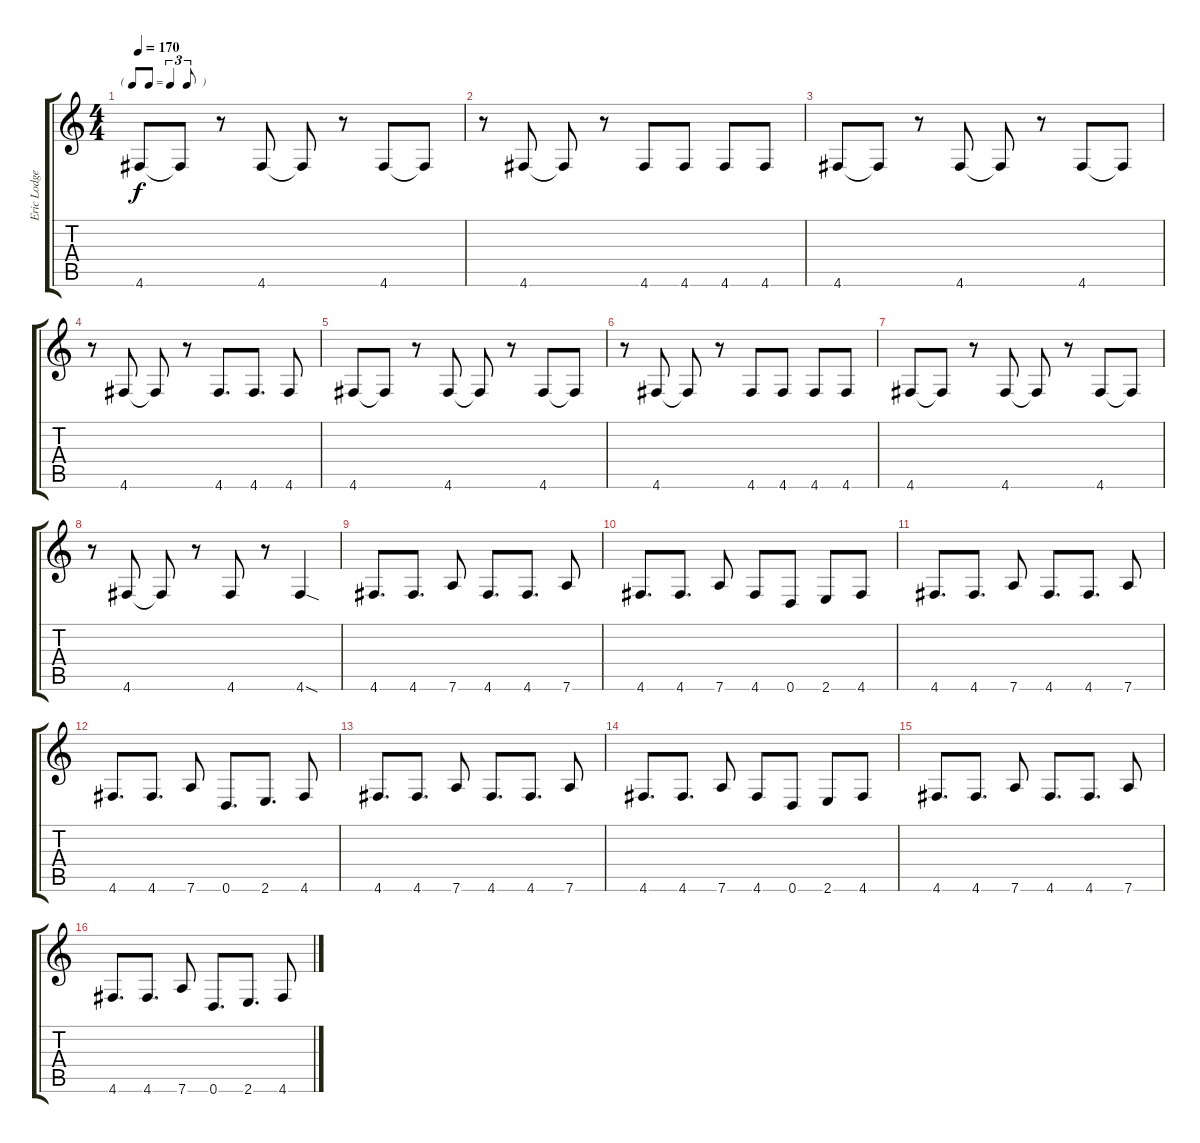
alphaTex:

\track ("Eric Lodge" "Eric Lodge") {instrument electricbassfinger}
\staff {score tabs}
\tuning (E4 B3 G3 D3 A2 D2) {hide}
\ts (4 4)
\tf triplet8th
\tempo 170
\clef g2
\ks c
4.6.8{dy f} 4.6{t}.8 r.8 4.6.8 4.6{t}.8 r.8 4.6.8 4.6{t}.8 |
r.8 4.6.8 4.6{t}.8 r.8 4.6.8 4.6.8 4.6.8 4.6.8 |
4.6.8 4.6{t}.8 r.8 4.6.8 4.6{t}.8 r.8 4.6.8 4.6{t}.8 |
r.8 4.6.8 4.6{t}.8 r.8 4.6.8{d} 4.6.8{d} 4.6.8 |
4.6.8 4.6{t}.8 r.8 4.6.8 4.6{t}.8 r.8 4.6.8 4.6{t}.8 |
r.8 4.6.8 4.6{t}.8 r.8 4.6.8 4.6.8 4.6.8 4.6.8 |
4.6.8 4.6{t}.8 r.8 4.6.8 4.6{t}.8 r.8 4.6.8 4.6{t}.8 |
r.8 4.6.8 4.6{t}.8 r.8 4.6.8 r.8 4.6{sod}.4 |
4.6.8{d} 4.6.8{d} 7.6.8 4.6.8{d} 4.6.8{d} 7.6.8 |
4.6.8{d} 4.6.8{d} 7.6.8 4.6.8 0.6.8 2.6.8 4.6.8 |
4.6.8{d} 4.6.8{d} 7.6.8 4.6.8{d} 4.6.8{d} 7.6.8 |
4.6.8{d} 4.6.8{d} 7.6.8 0.6.8{d} 2.6.8{d} 4.6.8 |
4.6.8{d} 4.6.8{d} 7.6.8 4.6.8{d} 4.6.8{d} 7.6.8 |
4.6.8{d} 4.6.8{d} 7.6.8 4.6.8 0.6.8 2.6.8 4.6.8 |
4.6.8{d} 4.6.8{d} 7.6.8 4.6.8{d} 4.6.8{d} 7.6.8 |
4.6.8{d} 4.6.8{d} 7.6.8 0.6.8{d} 2.6.8{d} 4.6.8
